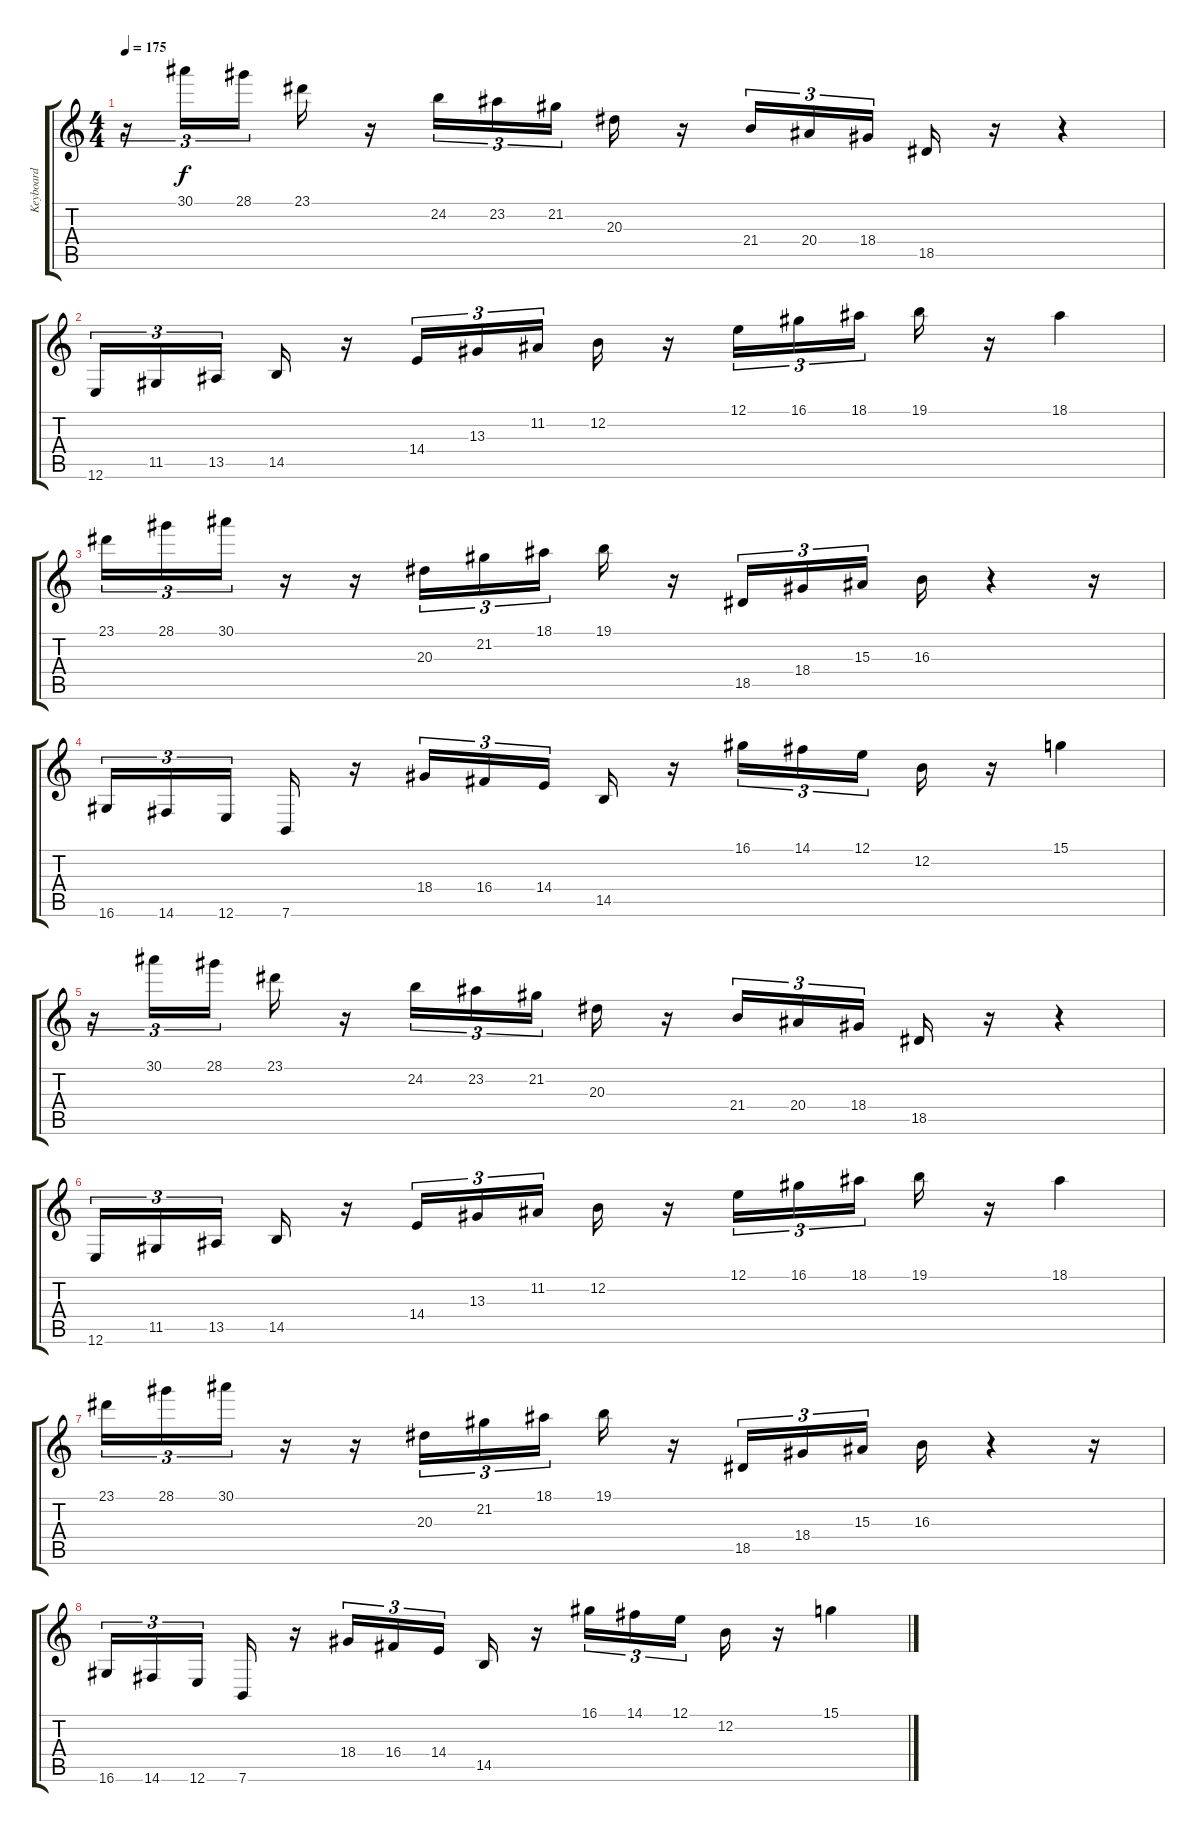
\track ("Keyboard" "Keyboard") {instrument harpsichord}
\staff {score tabs}
\tuning (E4 B3 G3 D3 A2 E2) {hide}
\ts (4 4)
\tempo 175
\clef g2
\ks c
r.16{tu (3 2) dy f instrument harpsichord} 30.1.16{tu (3 2)} 28.1.16{tu (3 2)} 23.1.16 r.16 24.2.16{tu (3 2)} 23.2.16{tu (3 2)} 21.2.16{tu (3 2)} 20.3.16 r.16 21.4.16{tu (3 2)} 20.4.16{tu (3 2)} 18.4.16{tu (3 2)} 18.5.16 r.16 r.4 |
12.6.16{tu (3 2)} 11.5.16{tu (3 2)} 13.5.16{tu (3 2)} 14.5.16 r.16 14.4.16{tu (3 2)} 13.3.16{tu (3 2)} 11.2.16{tu (3 2)} 12.2.16 r.16 12.1.16{tu (3 2)} 16.1.16{tu (3 2)} 18.1.16{tu (3 2)} 19.1.16 r.16 18.1.4 |
23.1.16{tu (3 2)} 28.1.16{tu (3 2)} 30.1.16{tu (3 2)} r.16 r.16 20.3.16{tu (3 2)} 21.2.16{tu (3 2)} 18.1.16{tu (3 2)} 19.1.16 r.16 18.5.16{tu (3 2)} 18.4.16{tu (3 2)} 15.3.16{tu (3 2)} 16.3.16 r.4 r.16 |
16.6.16{tu (3 2)} 14.6.16{tu (3 2)} 12.6.16{tu (3 2)} 7.6.16 r.16 18.4.16{tu (3 2)} 16.4.16{tu (3 2)} 14.4.16{tu (3 2)} 14.5.16 r.16 16.1.16{tu (3 2)} 14.1.16{tu (3 2)} 12.1.16{tu (3 2)} 12.2.16 r.16 15.1.4 |
r.16{tu (3 2)} 30.1.16{tu (3 2)} 28.1.16{tu (3 2)} 23.1.16 r.16 24.2.16{tu (3 2)} 23.2.16{tu (3 2)} 21.2.16{tu (3 2)} 20.3.16 r.16 21.4.16{tu (3 2)} 20.4.16{tu (3 2)} 18.4.16{tu (3 2)} 18.5.16 r.16 r.4 |
12.6.16{tu (3 2)} 11.5.16{tu (3 2)} 13.5.16{tu (3 2)} 14.5.16 r.16 14.4.16{tu (3 2)} 13.3.16{tu (3 2)} 11.2.16{tu (3 2)} 12.2.16 r.16 12.1.16{tu (3 2)} 16.1.16{tu (3 2)} 18.1.16{tu (3 2)} 19.1.16 r.16 18.1.4 |
23.1.16{tu (3 2)} 28.1.16{tu (3 2)} 30.1.16{tu (3 2)} r.16 r.16 20.3.16{tu (3 2)} 21.2.16{tu (3 2)} 18.1.16{tu (3 2)} 19.1.16 r.16 18.5.16{tu (3 2)} 18.4.16{tu (3 2)} 15.3.16{tu (3 2)} 16.3.16 r.4 r.16 |
16.6.16{tu (3 2)} 14.6.16{tu (3 2)} 12.6.16{tu (3 2)} 7.6.16 r.16 18.4.16{tu (3 2)} 16.4.16{tu (3 2)} 14.4.16{tu (3 2)} 14.5.16 r.16 16.1.16{tu (3 2)} 14.1.16{tu (3 2)} 12.1.16{tu (3 2)} 12.2.16 r.16 15.1.4
